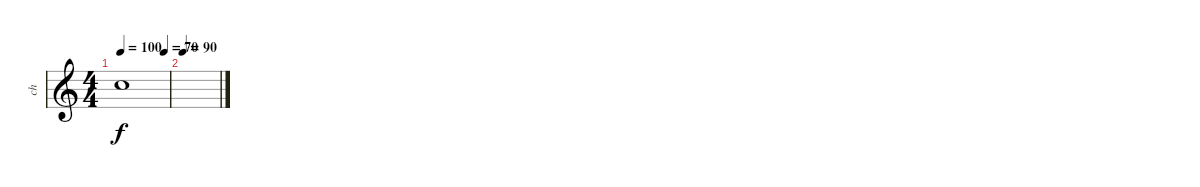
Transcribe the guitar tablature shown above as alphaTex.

\track ("ch" "ch") {instrument lead1square}
\staff {score}
\tuning (E4 B3 G3 D3 A2 E2) {hide}
\ts (4 4)
\tempo (70 0.90625)
\tempo 100
\clef g2
\ks c
13.2.1{dy f} |
\tempo 70
\tempo 90
